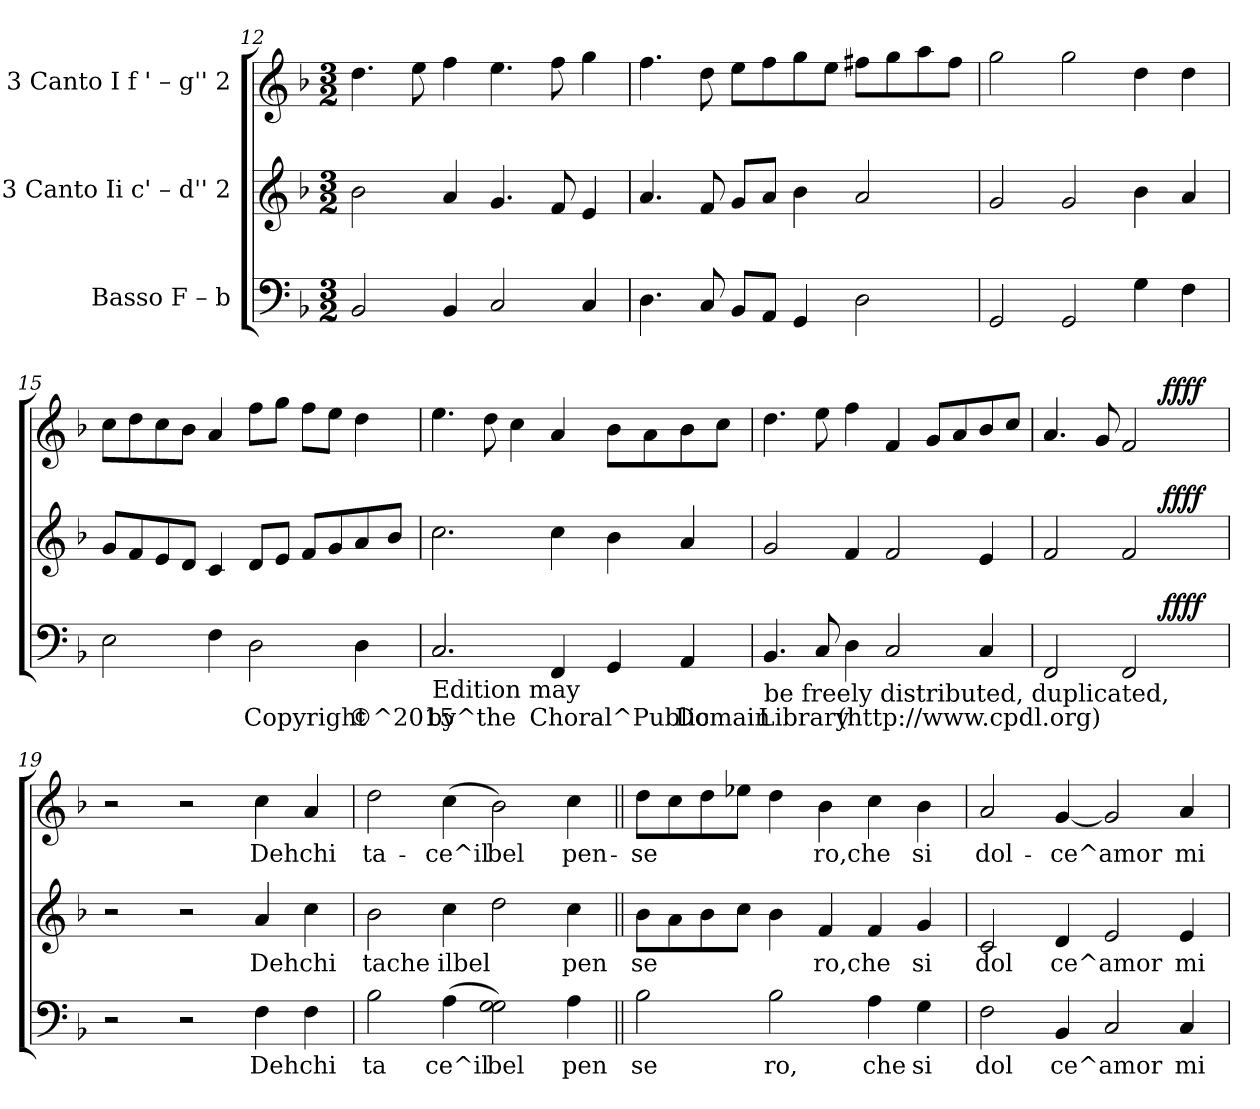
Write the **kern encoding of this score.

**kern	**text	**dynam	**kern	**text	**dynam	**kern	**text	**dynam
*part3	*part3	*part3	*part2	*part2	*part2	*part1	*part1	*part1
*staff3	*staff3	*staff3	*staff2	*staff2	*staff2	*staff1	*staff1	*staff1
*I"Basso  F – b	*	*	*I"3  Canto Ii  c' – d''  2	*	*	*I"3  Canto I  f ' – g''  2	*	*
*clefF4	*	*	*clefG2	*	*	*clefG2	*	*
*k[b-]	*	*	*k[b-]	*	*	*k[b-]	*	*
*F:	*	*	*F:	*	*	*F:	*	*
*M3/2	*	*	*M3/2	*	*	*M3/2	*	*
=12	=12	=12	=12	=12	=12	=12	=12	=12
!	!LO:LY:b	!	!	!LO:LY:b:cj	!	!	!LO:LY:b:cj	!
2BB-/	.	.	2b-\	.	.	4.dd\	.	.
!	!	!	!	!	!	!	!LO:LY:b:cj	!
.	.	.	.	.	.	8ee\	.	.
!	!LO:LY:b	!	!	!LO:LY:b:cj	!	!	!LO:LY:b:cj	!
4BB-/	.	.	4a/	.	.	4ff\	.	.
!	!LO:LY:b	!	!	!LO:LY:b:cj	!	!	!LO:LY:b:cj	!
2C/	.	.	4.g/	.	.	4.ee\	.	.
!	!	!	!	!LO:LY:b:cj	!	!	!LO:LY:b:cj	!
.	.	.	8f/	.	.	8ff\	.	.
!	!LO:LY:b	!	!	!LO:LY:b:cj	!	!	!LO:LY:b:cj	!
4C/	.	.	4e/	.	.	4gg\	.	.
=13	=13	=13	=13	=13	=13	=13	=13	=13
!	!LO:LY:b	!	!	!LO:LY:b:cj	!	!	!LO:LY:b:cj	!
4.D\	.	.	4.a/	.	.	4.ff\	.	.
!	!LO:LY:b	!	!	!LO:LY:b:cj	!	!	!LO:LY:b:cj	!
8C/	.	.	8f/	.	.	8dd\	.	.
!	!LO:LY:b	!	!	!LO:LY:b:cj	!	!	!LO:LY:b:cj	!
8BB-/L	.	.	8g/L	.	.	8ee\L	.	.
!	!LO:LY:b	!	!	!LO:LY:b:cj	!	!	!LO:LY:b:cj	!
8AA/J	.	.	8a/J	.	.	8ff\	.	.
!	!LO:LY:b	!	!	!LO:LY:b:cj	!	!	!LO:LY:b:cj	!
4GG/	.	.	4b-\	.	.	8gg\	.	.
!	!	!	!	!	!	!	!LO:LY:b:cj	!
.	.	.	.	.	.	8ee\J	.	.
!	!LO:LY:b	!	!	!LO:LY:b:cj	!	!	!LO:LY:b:cj	!
2D\	.	.	2a/	.	.	8ff#X\L	.	.
!	!	!	!	!	!	!	!LO:LY:b:cj	!
.	.	.	.	.	.	8gg\	.	.
!	!	!	!	!	!	!	!LO:LY:b:cj	!
.	.	.	.	.	.	8aa\	.	.
!	!	!	!	!	!	!	!LO:LY:b:cj	!
.	.	.	.	.	.	8ff#\J	.	.
=14	=14	=14	=14	=14	=14	=14	=14	=14
!	!LO:LY:b	!	!	!LO:LY:b:cj	!	!	!LO:LY:b:cj	!
2GG/	.	.	2g/	.	.	2gg\	.	.
!	!LO:LY:b	!	!	!LO:LY:b:cj	!	!	!LO:LY:b:cj	!
2GG/	.	.	2g/	.	.	2gg\	.	.
!	!LO:LY:b	!	!	!LO:LY:b:cj	!	!	!LO:LY:b:cj	!
4G\	.	.	4b-\	.	.	4dd\	.	.
!	!LO:LY:b	!	!	!LO:LY:b:cj	!	!	!LO:LY:b:cj	!
4F\	.	.	4a/	.	.	4dd\	.	.
!!LO:LB:g=z
=15	=15	=15	=15	=15	=15	=15	=15	=15
!	!LO:LY:b	!	!	!LO:LY:b:cj	!	!	!LO:LY:b:cj	!
2E\	.	.	8g/L	.	.	8cc\L	.	.
!	!	!	!	!LO:LY:b:cj	!	!	!LO:LY:b:cj	!
.	.	.	8f/	.	.	8dd\	.	.
!	!	!	!	!LO:LY:b:cj	!	!	!LO:LY:b:cj	!
.	.	.	8e/	.	.	8cc\	.	.
!	!	!	!	!LO:LY:b:cj	!	!	!LO:LY:b:cj	!
.	.	.	8d/J	.	.	8b-\J	.	.
!	!LO:LY:b	!	!	!LO:LY:b:cj	!	!	!LO:LY:b:cj	!
4F\	.	.	4c/	.	.	4a/	.	.
!	!LO:LY:b	!	!	!LO:LY:b:cj	!	!	!LO:LY:b:cj	!
2D\	Copyright	.	8d/L	.	.	8ff\L	.	.
!	!	!	!	!LO:LY:b:cj	!	!	!LO:LY:b:cj	!
.	.	.	8e/J	.	.	8gg\J	.	.
!	!	!	!	!LO:LY:b:cj	!	!	!LO:LY:b:cj	!
.	.	.	8f/L	.	.	8ff\L	.	.
!	!	!	!	!LO:LY:b:cj	!	!	!LO:LY:b:cj	!
.	.	.	8g/	.	.	8ee\J	.	.
!	!LO:LY:b	!	!	!LO:LY:b:cj	!	!	!LO:LY:b:cj	!
4D\	©^2015	.	8a/	.	.	4dd\	.	.
!	!	!	!	!LO:LY:b:cj	!	!	!	!
.	.	.	8b-/J	.	.	.	.	.
=16	=16	=16	=16	=16	=16	=16	=16	=16
!LO:TX:b:t=Edition may	!	!	!	!	!	!	!	!
!	!LO:LY:b	!	!	!LO:LY:b:cj	!	!	!LO:LY:b:cj	!
2.C/	by^the	.	2.cc\	.	.	4.ee\	.	.
!	!	!	!	!	!	!	!LO:LY:b:cj	!
.	.	.	.	.	.	8dd\	.	.
!	!	!	!	!	!	!	!LO:LY:b:cj	!
.	.	.	.	.	.	4cc\	.	.
!	!LO:LY:b	!	!	!LO:LY:b:cj	!	!	!LO:LY:b:cj	!
4FF/	Choral^Public	.	4cc\	.	.	4a/	.	.
!	!LO:LY:b	!	!	!LO:LY:b:cj	!	!	!LO:LY:b:cj	!
4GG/	.	.	4b-\	.	.	8b-\L	.	.
!	!	!	!	!	!	!	!LO:LY:b:cj	!
.	.	.	.	.	.	8a\	.	.
!	!LO:LY:b	!	!	!LO:LY:b:cj	!	!	!LO:LY:b:cj	!
4AA/	Domain	.	4a/	.	.	8b-\	.	.
!	!	!	!	!	!	!	!LO:LY:b:cj	!
.	.	.	.	.	.	8cc\J	.	.
=17	=17	=17	=17	=17	=17	=17	=17	=17
!LO:TX:b:t=be freely distributed, duplicated,	!	!	!	!	!	!	!	!
!	!LO:LY:b	!	!	!LO:LY:b:cj	!	!	!LO:LY:b:cj	!
4.BB-/	Library	.	2g/	.	.	4.dd\	.	.
!	!LO:LY:b	!	!	!	!	!	!LO:LY:b:cj	!
8C/	.	.	.	.	.	8ee\	.	.
!	!LO:LY:b	!	!	!LO:LY:b:cj	!	!	!LO:LY:b:cj	!
4D\	(http://www.cpdl.org)	.	4f/	.	.	4ff\	.	.
!	!LO:LY:b	!	!	!LO:LY:b:cj	!	!	!LO:LY:b:cj	!
2C/	.	.	2f/	.	.	4f/	.	.
!	!	!	!	!	!	!	!LO:LY:b:cj	!
.	.	.	.	.	.	8g/L	.	.
!	!	!	!	!	!	!	!LO:LY:b:cj	!
.	.	.	.	.	.	8a/	.	.
!	!LO:LY:b	!	!	!LO:LY:b:cj	!	!	!LO:LY:b:cj	!
4C/	.	.	4e/	.	.	8b-/	.	.
!	!	!	!	!	!	!	!LO:LY:b:cj	!
.	.	.	.	.	.	8cc/J	.	.
=18	=18	=18	=18	=18	=18	=18	=18	=18
!LO:TX:b:t=performed, or recorded.	!	!	!	!	!	!	!	!
!	!LO:LY:b	!	!	!LO:LY:b:cj	!	!	!LO:LY:b:cj	!
*^	*	*	*^	*	*	*^	*	*
2FF/	2ryy	.	.	2f/	2ryy	.	.	4.a/	2ryy	.	.
!	!	!	!	!	!	!	!	!	!	!LO:LY:b:cj	!
.	.	.	.	.	.	.	.	8g/	.	.	.
!	!	!LO:LY:b	!	!	!	!LO:LY:b:cj	!	!	!	!LO:LY:b:cj	!
2FF/	8ryy	.	.	2f/	8ryy	.	.	2f/	8ryy	.	.
.	32.ryy	.	.	.	32.ryy	.	.	.	32.ryy	.	.
!	!	!	!LO:DY:b	!	!	!	!LO:DY:b	!	!	!	!LO:DY:b
.	4ryy	.	ffff	.	4ryy	.	ffff	.	4ryy	.	ffff
.	16ryy	.	.	.	16ryy	.	.	.	16ryy	.	.
.	64ryy	.	.	.	64ryy	.	.	.	64ryy	.	.
*v	*v	*	*	*	*	*	*	*v	*v	*	*
*	*	*	*v	*v	*	*	*	*	*
!!LO:PB:g=z
=19	=19	=19	=19	=19	=19	=19	=19	=19
2r	.	.	2r	.	.	2r	.	.
2r	.	.	2r	.	.	2r	.	.
!	!LO:LY:b	!	!	!LO:LY:b:cj	!	!	!LO:LY:b:cj	!
4F\	Dehchi	.	4a/	Dehchi	.	4cc\	Dehchi	.
!	!LO:LY:b	!	!	!LO:LY:b:cj	!	!	!LO:LY:b:cj	!
4F\	.	.	4cc\	.	.	4a/	.	.
=20	=20	=20	=20	=20	=20	=20	=20	=20
!	!LO:LY:b	!	!	!LO:LY:b:cj	!	!	!LO:LY:b:cj	!
2B-\	ta	.	2b-\	tache	.	2dd\	ta-	.
!	!LO:LY:b	!	!	!LO:LY:b:cj	!	!	!LO:LY:b:cj	!
(<4A\	ce^il	.	4cc\	ilbel	.	(<4cc\	-ce^il	.
!	!LO:LY:b	!	!	!LO:LY:b:cj	!	!	!LO:LY:b:cj	!
2G\ 2G\)	bel	.	2dd\	.	.	2b-\)	bel	.
!	!LO:LY:b	!	!	!LO:LY:b:cj	!	!	!LO:LY:b:cj	!
4A\	pen	.	4cc\	pen	.	4cc\	pen-	.
=21||	=21||	=21||	=21||	=21||	=21||	=21||	=21||	=21||
!	!LO:LY:b	!	!	!LO:LY:b:cj	!	!	!LO:LY:b:cj	!
2B-\	se	.	8b-\L	se	.	8dd\L	-se-	.
!	!	!	!	!LO:LY:b:cj	!	!	!LO:LY:b:cj	!
.	.	.	8a\	.	.	8cc\	--	.
!	!	!	!	!LO:LY:b:cj	!	!	!LO:LY:b:cj	!
.	.	.	8b-\	.	.	8dd\	--	.
!	!	!	!	!LO:LY:b:cj	!	!	!LO:LY:b:cj	!
.	.	.	8cc\J	.	.	8ee-X\J	--	.
!	!LO:LY:b	!	!	!LO:LY:b:cj	!	!	!LO:LY:b:cj	!
2B-\	ro,	.	4b-\	.	.	4dd\	--	.
!	!	!	!	!LO:LY:b:cj	!	!	!LO:LY:b:cj	!
.	.	.	4f/	ro,che	.	4b-\	-ro,che	.
!	!LO:LY:b	!	!	!LO:LY:b:cj	!	!	!LO:LY:b:cj	!
4A\	che	.	4f/	.	.	4cc\	.	.
!	!LO:LY:b	!	!	!LO:LY:b:cj	!	!	!LO:LY:b:cj	!
4G\	si	.	4g/	si	.	4b-\	si	.
=22	=22	=22	=22	=22	=22	=22	=22	=22
!	!LO:LY:b	!	!	!LO:LY:b:cj	!	!	!LO:LY:b:cj	!
2F\	dol	.	2c/	dol	.	2a/	dol-	.
!	!LO:LY:b	!	!	!LO:LY:b:cj	!	!	!LO:LY:b:cj	!
4BB-/	ce^amor	.	4d/	ce^amor	.	[<4g/	-ce^amor	.
!	!LO:LY:b	!	!	!LO:LY:b:cj	!	!	!LO:LY:b:cj	!
2C/	.	.	2e/	.	.	2g/]	.	.
!	!LO:LY:b	!	!	!LO:LY:b:cj	!	!	!LO:LY:b:cj	!
4C/	mi	.	4e/	mi	.	4a/	mi	.
=	=	=	=	=	=	=	=	=
*-	*-	*-	*-	*-	*-	*-	*-	*-
